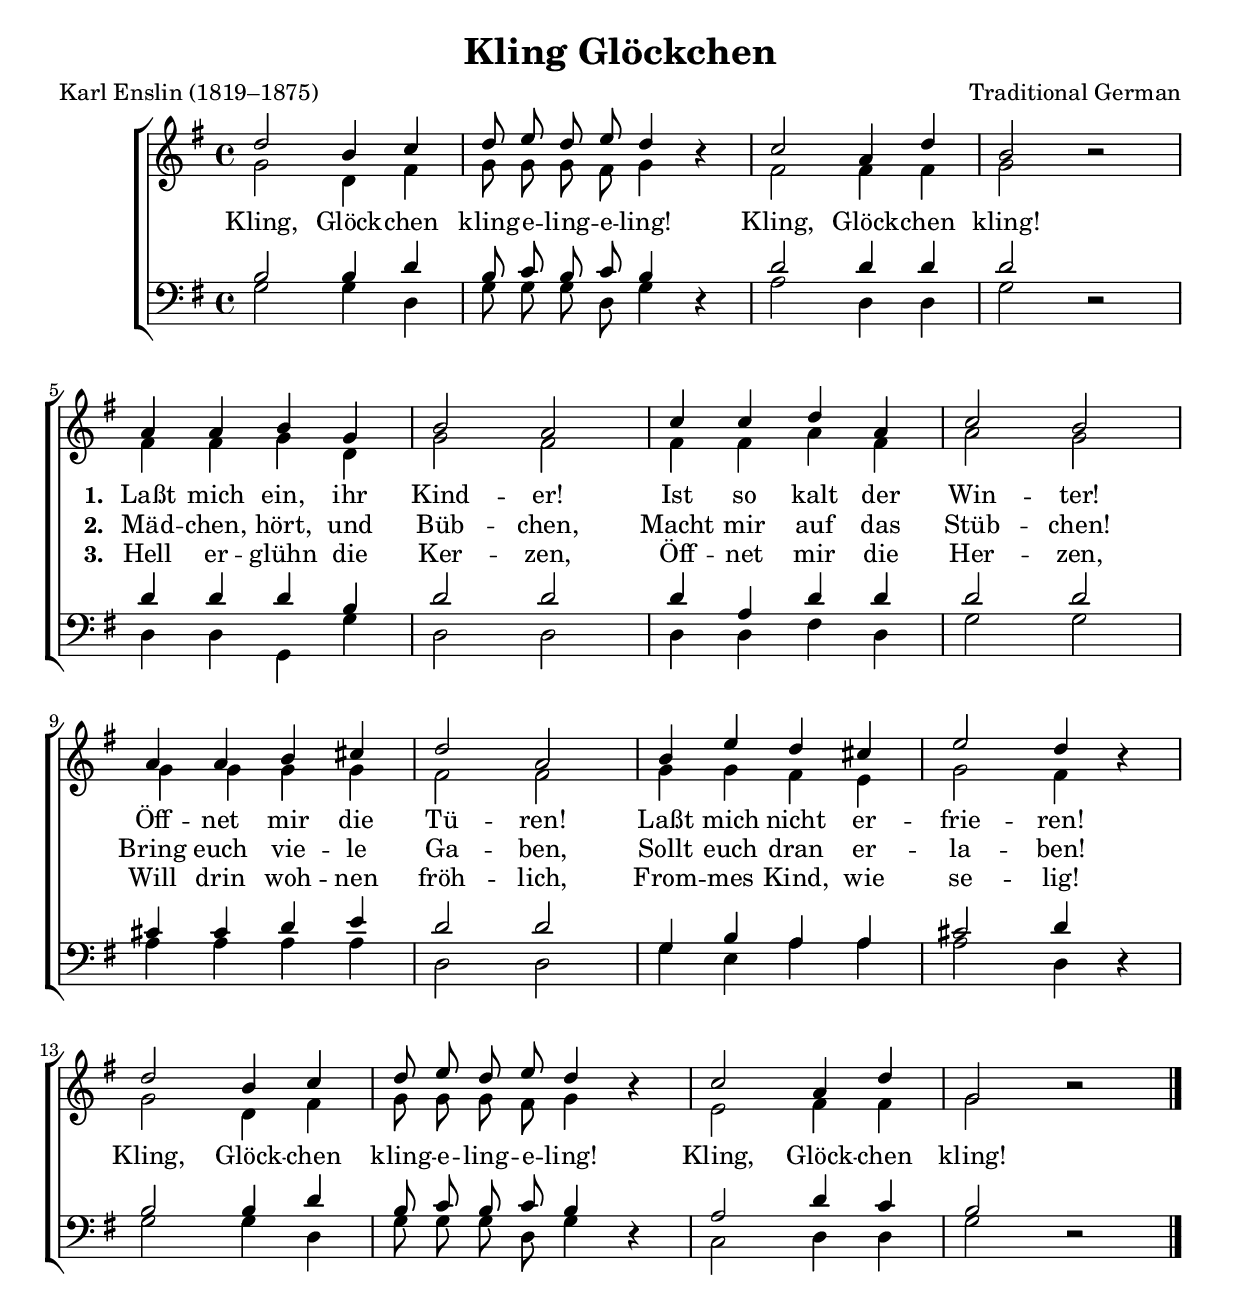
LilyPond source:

\version "2.14.2"
\include "util.ly"
\header {
  title = "Kling Glöckchen"
  poet = "Karl Enslin (1819–1875)"
  composer = "Traditional German"
  %tagline = \markup { "from " \italic "The Wartburg Hymnal" \oldStyleNum", 1918"}
}

global = {
  \key g \major
  \time 4/4
  \autoBeamOff
  %\override DynamicLineSpanner #'staff-padding = #0.0
  %\override DynamicLineSpanner #'Y-extent = #'(0 . 0)
}

sopMusic = \relative c'' {
  d2 b4 c |
  d8 e d e d4 b\rest |
  c2 a4 d |
  b2 b\rest | \break
  a4 a b g |
  
  b2 a |
  c4 c d a |
  c2 b |
  a4 a b cis |
  d2 a |
  
  b4 e d cis |
  e2 d4 b\rest | \break
  d2 b4 c |
  d8 e d e d4 b\rest |
  c2 a4 d |
  g,2 b\rest |
  \bar "|."
}
sopWords = \lyricmode {
  
}

altoMusic = \relative c' {
  g'2 d4 fis |
  g8 g g fis g4 s |
  fis2 fis4 fis |
  g2 s |
  fis4 fis g d |
  
  g2 fis |
  fis4 fis a fis |
  a2 g |
  g4 g g g |
  fis2 fis |
  
  g4 g fis e |
  g2 fis4 s |
  g2 d4 fis |
  g8 g g fis g4 s |
  e2 fis4 fis |
  g2 s \bar "|."
}
altoWords = \lyricmode {
  \dropLyricsV
  Kling, Glöck -- chen kling -- e -- ling -- e -- ling!
  Kling, Glöck -- chen kling!
  
  \set stanza = #"1. "
  Laßt mich ein, ihr Kind -- er!
  Ist so kalt der Win -- ter!
  Öff -- net mir die Tü -- ren!
  Laßt mich nicht er -- frie -- ren!
  
  Kling, Glöck -- chen kling -- e -- ling -- e -- ling!
  Kling, Glöck -- chen kling!
}
altoWordsII = \lyricmode {
  \dropLyricsV
%\markup\italic
  %Kling, Glöck -- chen kling -- e -- ling -- e -- ling!
  %Kling, Glöck -- chen kling!
  \repeat unfold 12 \skip1
  \set stanza = #"2. "
  Mäd -- chen, hört, und Büb -- chen,
  Macht mir auf das Stüb -- chen!
  Bring euch vie -- le Ga -- ben,
  Sollt euch dran er -- la -- ben!
  
  %Kling, Glöck -- chen kling -- e -- ling -- e -- ling!
  %Kling, Glöck -- chen kling!
}
altoWordsIII = \lyricmode {
  \dropLyricsV
  %Kling, Glöck -- chen kling -- e -- ling -- e -- ling!
  %Kling, Glöck -- chen kling!
  \repeat unfold 12 \skip1
  \set stanza = #"3. "
  Hell er -- glühn die Ker -- zen,
  Öff -- net mir die Her -- zen,
  Will drin woh -- nen fröh -- lich,
  From -- mes Kind, wie se -- lig!
  
  %Kling, Glöck -- chen kling -- e -- ling -- e -- ling!
  %Kling, Glöck -- chen kling!
}
altoWordsIV = \lyricmode {
  \set stanza = #"4. "
  \set ignoreMelismata = ##t
}
altoWordsV = \lyricmode {
  \set stanza = #"5. "
  \set ignoreMelismata = ##t
}
altoWordsVI = \lyricmode {
  \set stanza = #"6. "
  \set ignoreMelismata = ##t
}
tenorMusic = \relative c' {
  b2 b4 d |
  b8 c b c b4 s |
  d2 d4 d |
  d2 s |
  d4 d d b |
  
  d2 d |
  d4 a d d |
  d2 d |
  cis4 cis d e |
  d2 d |
  
  g,4 b a a |
  cis2 d4 s |
  b2 b4 d |
  b8 c b c b4 s |
  a2 d4 c |
  b2 s |
  \bar "|."
}
tenorWords = \lyricmode {
}
tenorWordsII = \lyricmode {
}

bassMusic = \relative c {
  g'2 g4 d |
  g8 g g d g4 d\rest |
  a'2 d,4 d |
  g2 d\rest |
  d4 d g, g' |
  
  d2 d |
  d4 d fis d |
  g2 g |
  a4 a a a |
  d,2 d |
  
  g4 e a a |
  a2 d,4 d\rest |
  g2 g4 d |
  g8 g g d g4 d\rest |
  c2 d4 d |
  g2 d\rest \bar "|."
}
bassWordsII = \lyricmode {
}
bassWords = \lyricmode {
}

pianoRH = \relative c' {
  
}
pianoLH = \relative c' {
  
}

\score {
  <<
   \new ChoirStaff <<
    \new Staff = women <<
      \new Voice = "sopranos" { \voiceOne << \global \sopMusic >> }
      \new Voice = "altos" { \voiceTwo << \global \altoMusic >> }
    >>
    \new Lyrics \with { alignAboveContext = #"women" \override VerticalAxisGroup #'nonstaff-relatedstaff-spacing = #'((basic-distance . 1))} \lyricsto "sopranos" \sopWords
    \new Lyrics = "altosVI"  \with { alignBelowContext = #"women"  \override VerticalAxisGroup #'nonstaff-relatedstaff-spacing = #'((basic-distance . 1))} \lyricsto "sopranos" \altoWordsVI
    \new Lyrics = "altosV"  \with { alignBelowContext = #"women" } \lyricsto "sopranos" \altoWordsV
    \new Lyrics = "altosIV"  \with { alignBelowContext = #"women" } \lyricsto "sopranos" \altoWordsIV
    \new Lyrics = "altosIII"  \with { alignBelowContext = #"women" } \lyricsto "sopranos" \altoWordsIII
    \new Lyrics = "altosII"  \with { alignBelowContext = #"women"  \override VerticalAxisGroup #'nonstaff-relatedstaff-spacing = #'((basic-distance . 1))} \lyricsto "sopranos" \altoWordsII
    \new Lyrics = "altos"  \with { alignBelowContext = #"women" \override VerticalAxisGroup #'nonstaff-relatedstaff-spacing = #'((basic-distance . 1))} \lyricsto "sopranos" \altoWords
   \new Staff = men <<
      \clef bass
      \new Voice = "tenors" { \voiceOne << \global \tenorMusic >> }
      \new Voice = "basses" { \voiceTwo << \global \bassMusic >> }
    >>
    \new Lyrics \with { alignAboveContext = #"men" \override VerticalAxisGroup #'nonstaff-relatedstaff-spacing = #'((basic-distance . 1)(padding . -0.35)) } \lyricsto "tenors" \tenorWords
    \new Lyrics \with { alignAboveContext = #"men" \override VerticalAxisGroup #'nonstaff-relatedstaff-spacing = #'((basic-distance . 1)(padding . -0.35)) } \lyricsto "tenors" \tenorWordsII
    \new Lyrics \with { alignBelowContext = #"men" \override VerticalAxisGroup #'nonstaff-relatedstaff-spacing = #'((basic-distance . 1)(padding . -0.35)) } \lyricsto "basses" \bassWordsII
    \new Lyrics \with { alignBelowContext = #"men" \override VerticalAxisGroup #'nonstaff-relatedstaff-spacing = #'((basic-distance . 1)(padding . -0.35)) } \lyricsto "basses" \bassWords
  >>
%    \new PianoStaff << \new Staff { \new Voice { \pianoRH } } \new Staff { \clef "bass" \pianoLH } >>
  >>
  \layout { }
  \midi {
    \tempo 4 = 120
    \set Staff.midiInstrument = "flute"
  
    \context {
      \Voice
      \remove "Dynamic_performer"
    }
  }
}
